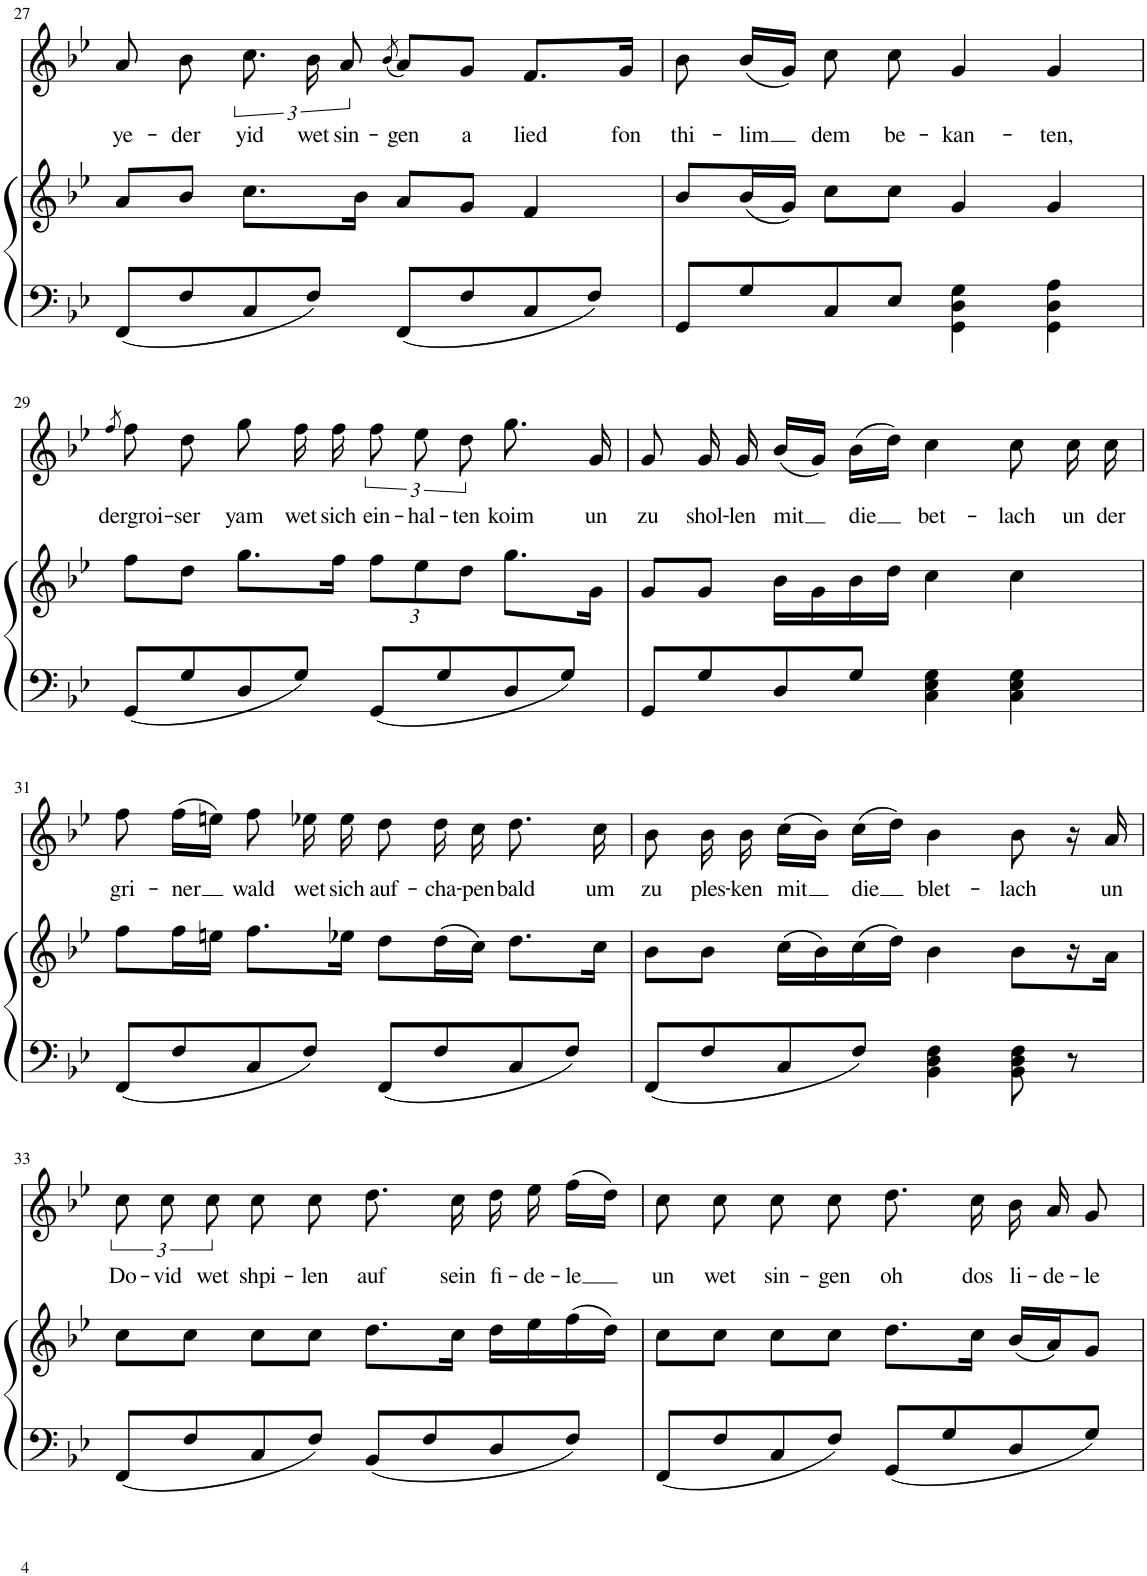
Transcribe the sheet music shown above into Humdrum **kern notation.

**kern	**kern	**kern	**text
*part2	*part2	*part1	*part1
*staff3	*staff2	*staff1	*staff1
*I"Klavier	*	*I"Piano	*
*	*	*I'Pno	*
!!LO:PB:g=z
*clefF4	*clefG2	*clefG2	*
*k[b-e-]	*k[b-e-]	*k[b-e-]	*
*M4/4	*M4/4	*M4/4	*
=27	=27	=27	=27
!	!	!	!LO:LY:b
8FF/L	8a/L	8a/	ye-
!	!	!	!LO:LY:b
8F/	8b-/J	8b-\	-der
!	!	!	!LO:LY:b
8C/	8.cc\L	12.cc\	yid
!	!	!	!LO:LY:b
8F/J	.	24b-\	wet
!	!	!	!LO:LY:b
.	.	12a/	sin-
.	16b-\Jk	.	.
.	.	(8qb-/	.
!	!	!	!LO:LY:b
8FF/L	8a/L	8a/L)	-gen
!	!	!	!LO:LY:b
8F/	8g/J	8g/J	a
!	!	!	!LO:LY:b
8C/	4f/	8.f/L	lied
8F/J	.	.	.
!	!	!	!LO:LY:b
.	.	16g/Jk	fon
=28	=28	=28	=28
!	!	!	!LO:LY:b
8GG/L	8b-/L	8b-\	thi-
!	!	!	!LO:LY:b
8G/	(16b-/L	(16b-/LL	-lim
.	16g/JJ)	16g/JJ)	.
!	!	!	!LO:LY:b
8C/	8cc\L	8cc\	dem
!	!	!	!LO:LY:b
8E-/J	8cc\J	8cc\	be-
!	!	!	!LO:LY:b
4GG\ 4D\ 4G\	4g/	4g/	-kan-
!	!	!	!LO:LY:b
4GG\ 4D\ 4A\	4g/	4g/	-ten,
!!LO:LB:g=z
=29	=29	=29	=29
.	.	8qff/	.
!	!	!	!LO:LY:b
8GG/L	8ff\L	8ff\	dergroi-
!	!	!	!LO:LY:b
8G/	8dd\J	8dd\	-ser
!	!	!	!LO:LY:b
8D/	8.gg\L	8gg\	yam
!	!	!	!LO:LY:b
8G/J	.	16ff\	wet
!	!	!	!LO:LY:b
.	16ff\Jk	16ff\	sich
*	*Xbrackettup	*	*
!	!	!	!LO:LY:b
8GG/L	12ff\L	12ff\	ein-
!	!	!	!LO:LY:b
.	12ee-\	12ee-\	-hal-
8G/	.	.	.
!	!	!	!LO:LY:b
.	12dd\J	12dd\	-ten
!	!	!	!LO:LY:b
8D/	8.gg\L	8.gg\	koim
8G/J	.	.	.
!	!	!	!LO:LY:b
.	16g\Jk	16g/	un
=30	=30	=30	=30
!	!	!	!LO:LY:b
8GG/L	8g/L	8g/	zu
!	!	!	!LO:LY:b
8G/	8g/J	16g/	shol-
!	!	!	!LO:LY:b
.	.	16g/	-len
!	!	!	!LO:LY:b
8D/	16b-\LL	(16b-/LL	mit
.	16g\	16g/JJ)	.
!	!	!	!LO:LY:b
8G/J	16b-\	(16b-\LL	die
.	16dd\JJ	16dd\JJ)	.
!	!	!	!LO:LY:b
4C\ 4E-\ 4G\	4cc\	4cc\	bet-
!	!	!	!LO:LY:b
4C\ 4E-\ 4G\	4cc\	8cc\	-lach
!	!	!	!LO:LY:b
.	.	16cc\	un
!	!	!	!LO:LY:b
.	.	16cc\	der
!!LO:LB:g=z
=31	=31	=31	=31
!	!	!	!LO:LY:b
8FF/L	8ff\L	8ff\	gri-
!	!	!	!LO:LY:b
8F/	16ff\L	(16ff\LL	-ner
.	16een\JJ	16een\JJ)	.
!	!	!	!LO:LY:b
8C/	8.ff\L	8ff\	wald
!	!	!	!LO:LY:b
8F/J	.	16ee-X\	wet
!	!	!	!LO:LY:b
.	16ee-X\Jk	16ee-\	sich
!	!	!	!LO:LY:b
8FF/L	8dd\L	8dd\	auf-
!	!	!	!LO:LY:b
8F/	(16dd\L	16dd\	-cha-
!	!	!	!LO:LY:b
.	16cc\JJ)	16cc\	-pen
!	!	!	!LO:LY:b
8C/	8.dd\L	8.dd\	bald
8F/J	.	.	.
!	!	!	!LO:LY:b
.	16cc\Jk	16cc\	um
=32	=32	=32	=32
!	!	!	!LO:LY:b
8FF/L	8b-\L	8b-\	zu
!	!	!	!LO:LY:b
8F/	8b-\J	16b-\	ples-
!	!	!	!LO:LY:b
.	.	16b-\	-ken
!	!	!	!LO:LY:b
8C/	(16cc\LL	(16cc\LL	mit
.	16b-\)	16b-\JJ)	.
!	!	!	!LO:LY:b
8F/J	(16cc\	(16cc\LL	die
.	16dd\JJ)	16dd\JJ)	.
!	!	!	!LO:LY:b
4BB-\ 4D\ 4F\	4b-\	4b-\	blet-
!	!	!	!LO:LY:b
8BB-\ 8D\ 8F\	8b-\L	8b-\	-lach
8r	16r	16r	.
!	!	!	!LO:LY:b
.	16a\JL	16a/	un
!!LO:LB:g=z
=33	=33	=33	=33
!	!	!	!LO:LY:b
8FF/L	8cc\L	12cc\	Do-
!	!	!	!LO:LY:b
.	.	12cc\	-vid
8F/	8cc\J	.	.
!	!	!	!LO:LY:b
.	.	12cc\	wet
!	!	!	!LO:LY:b
8C/	8cc\L	8cc\	shpi-
!	!	!	!LO:LY:b
8F/J	8cc\J	8cc\	-len
!	!	!	!LO:LY:b
8BB-/L	8.dd\L	8.dd\	auf
8F/	.	.	.
!	!	!	!LO:LY:b
.	16cc\Jk	16cc\	sein
!	!	!	!LO:LY:b
8D/	16dd\LL	16dd\	fi-
!	!	!	!LO:LY:b
.	16ee-\	16ee-\	-de-
!	!	!	!LO:LY:b
8F/J	(16ff\	(16ff\LL	-le
.	16dd\JJ)	16dd\JJ)	.
=34	=34	=34	=34
!	!	!	!LO:LY:b
8FF/L	8cc\L	8cc\	un
!	!	!	!LO:LY:b
8F/	8cc\J	8cc\	wet
!	!	!	!LO:LY:b
8C/	8cc\L	8cc\	sin-
!	!	!	!LO:LY:b
8F/J	8cc\J	8cc\	-gen
!	!	!	!LO:LY:b
8GG/L	8.dd\L	8.dd\	oh
8G/	.	.	.
!	!	!	!LO:LY:b
.	16cc\Jk	16cc\	dos
!	!	!	!LO:LY:b
8D/	(16b-/LL	16b-\	li-
!	!	!	!LO:LY:b
.	16a/J)	16a/	-de-
!	!	!	!LO:LY:b
8G/J	8g/J	8g/	-le
=	=	=	=
*-	*-	*-	*-
